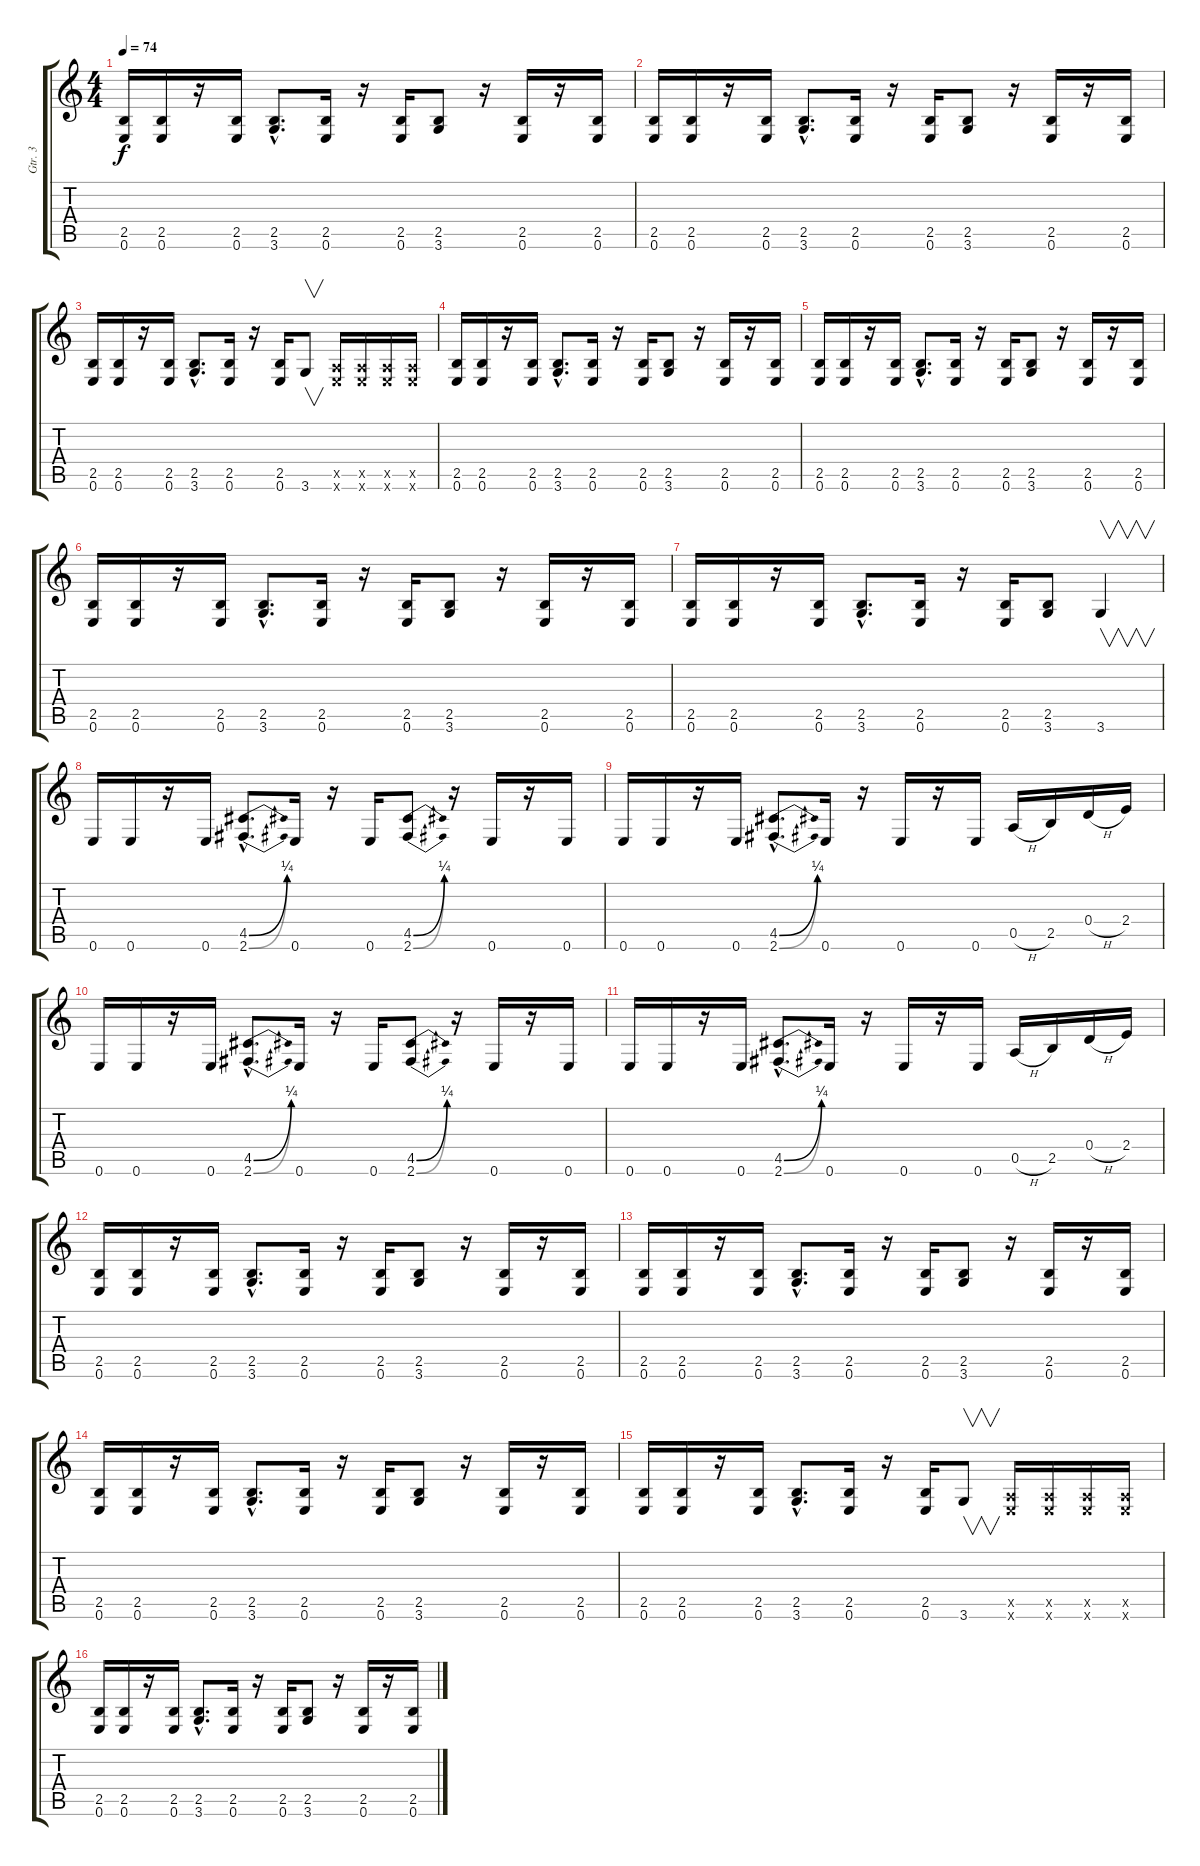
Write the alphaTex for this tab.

\track ("Gtr. 3" "Gtr. 3") {instrument distortionguitar}
\staff {score tabs}
\tuning (E4 B3 G3 D3 A2 E2) {hide}
\ts (4 4)
\tempo 74
\clef g2
\ks c
(2.5 0.6).16{dy f} (2.5 0.6).16 r.16 (2.5 0.6).16 (2.5{hac} 3.6{hac}).8{d} (2.5 0.6).16 r.16 (2.5 0.6).16 (2.5 3.6).8 r.16 (2.5 0.6).16 r.16 (2.5 0.6).16 |
(2.5 0.6).16 (2.5 0.6).16 r.16 (2.5 0.6).16 (2.5{hac} 3.6{hac}).8{d} (2.5 0.6).16 r.16 (2.5 0.6).16 (2.5 3.6).8 r.16 (2.5 0.6).16 r.16 (2.5 0.6).16 |
(2.5 0.6).16 (2.5 0.6).16 r.16 (2.5 0.6).16 (2.5{hac} 3.6{hac}).8{d} (2.5 0.6).16 r.16 (2.5 0.6).16 3.6.8{v} (0.5{x} 0.6{x}).16 (0.5{x} 0.6{x}).16 (0.5{x} 0.6{x}).16 (0.5{x} 0.6{x}).16 |
(2.5 0.6).16 (2.5 0.6).16 r.16 (2.5 0.6).16 (2.5{hac} 3.6{hac}).8{d} (2.5 0.6).16 r.16 (2.5 0.6).16 (2.5 3.6).8 r.16 (2.5 0.6).16 r.16 (2.5 0.6).16 |
(2.5 0.6).16 (2.5 0.6).16 r.16 (2.5 0.6).16 (2.5{hac} 3.6{hac}).8{d} (2.5 0.6).16 r.16 (2.5 0.6).16 (2.5 3.6).8 r.16 (2.5 0.6).16 r.16 (2.5 0.6).16 |
(2.5 0.6).16 (2.5 0.6).16 r.16 (2.5 0.6).16 (2.5{hac} 3.6{hac}).8{d} (2.5 0.6).16 r.16 (2.5 0.6).16 (2.5 3.6).8 r.16 (2.5 0.6).16 r.16 (2.5 0.6).16 |
(2.5 0.6).16 (2.5 0.6).16 r.16 (2.5 0.6).16 (2.5{hac} 3.6{hac}).8{d} (2.5 0.6).16 r.16 (2.5 0.6).16 (2.5 3.6).8 3.6.4{v} |
0.6.16 0.6.16 r.16 0.6.16 (4.5{be (bend 0 0 60 1) hac} 2.6{be (bend 0 0 60 1) hac}).8{d} 0.6.16 r.16 0.6.16 (4.5{be (bend 0 0 60 1)} 2.6{be (bend 0 0 60 1)}).8 r.16 0.6.16 r.16 0.6.16 |
0.6.16 0.6.16 r.16 0.6.16 (4.5{be (bend 0 0 60 1) hac} 2.6{be (bend 0 0 60 1) hac}).8{d} 0.6.16 r.16 0.6.16 r.16 0.6.16 0.5{h}.16 2.5.16 0.4{h}.16 2.4.16 |
0.6.16 0.6.16 r.16 0.6.16 (4.5{be (bend 0 0 60 1) hac} 2.6{be (bend 0 0 60 1) hac}).8{d} 0.6.16 r.16 0.6.16 (4.5{be (bend 0 0 60 1)} 2.6{be (bend 0 0 60 1)}).8 r.16 0.6.16 r.16 0.6.16 |
0.6.16 0.6.16 r.16 0.6.16 (4.5{be (bend 0 0 60 1) hac} 2.6{be (bend 0 0 60 1) hac}).8{d} 0.6.16 r.16 0.6.16 r.16 0.6.16 0.5{h}.16 2.5.16 0.4{h}.16 2.4.16 |
(2.5 0.6).16 (2.5 0.6).16 r.16 (2.5 0.6).16 (2.5{hac} 3.6{hac}).8{d} (2.5 0.6).16 r.16 (2.5 0.6).16 (2.5 3.6).8 r.16 (2.5 0.6).16 r.16 (2.5 0.6).16 |
(2.5 0.6).16 (2.5 0.6).16 r.16 (2.5 0.6).16 (2.5{hac} 3.6{hac}).8{d} (2.5 0.6).16 r.16 (2.5 0.6).16 (2.5 3.6).8 r.16 (2.5 0.6).16 r.16 (2.5 0.6).16 |
(2.5 0.6).16 (2.5 0.6).16 r.16 (2.5 0.6).16 (2.5{hac} 3.6{hac}).8{d} (2.5 0.6).16 r.16 (2.5 0.6).16 (2.5 3.6).8 r.16 (2.5 0.6).16 r.16 (2.5 0.6).16 |
(2.5 0.6).16 (2.5 0.6).16 r.16 (2.5 0.6).16 (2.5{hac} 3.6{hac}).8{d} (2.5 0.6).16 r.16 (2.5 0.6).16 3.6.8{v} (0.5{x} 0.6{x}).16 (0.5{x} 0.6{x}).16 (0.5{x} 0.6{x}).16 (0.5{x} 0.6{x}).16 |
(2.5 0.6).16 (2.5 0.6).16 r.16 (2.5 0.6).16 (2.5{hac} 3.6{hac}).8{d} (2.5 0.6).16 r.16 (2.5 0.6).16 (2.5 3.6).8 r.16 (2.5 0.6).16 r.16 (2.5 0.6).16
